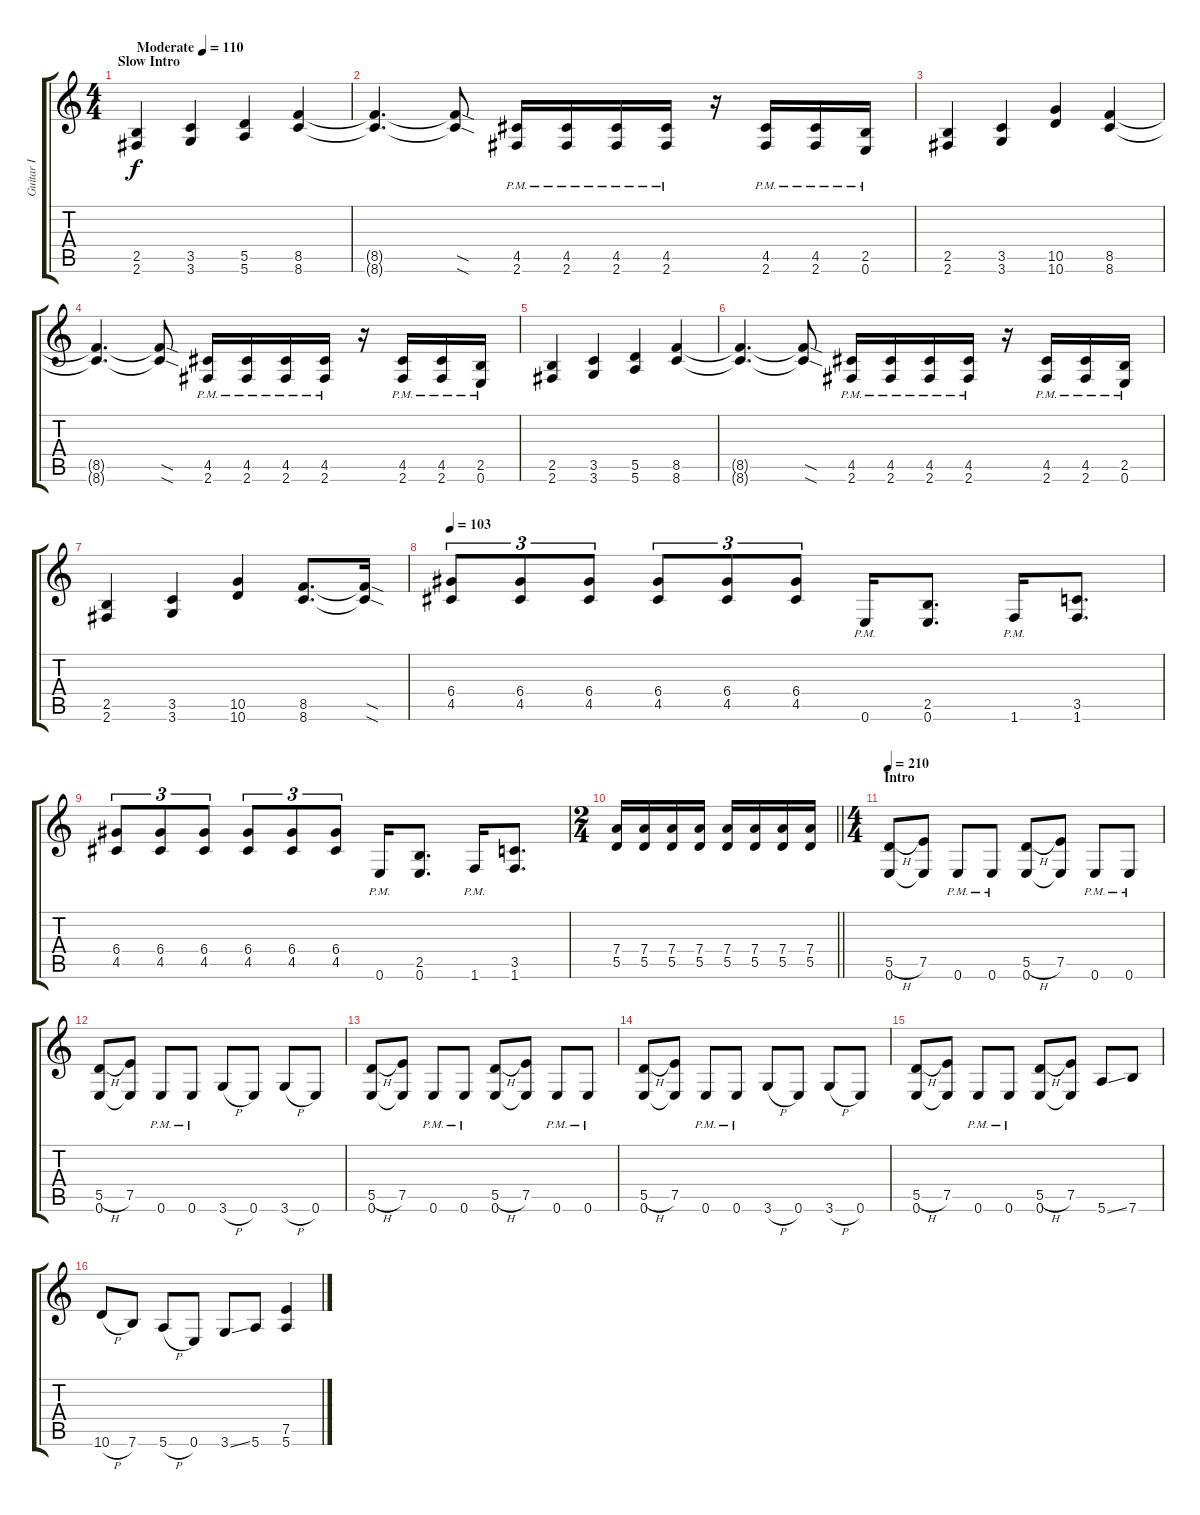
\track ("Guitar I" "Guitar I") {instrument overdrivenguitar}
\staff {score tabs}
\tuning (E4 B3 G3 D3 A2 E2) {hide}
\ts (4 4)
\section ("" "Slow Intro")
\tempo (110 "Moderate")
\clef g2
\ks c
(2.5 2.6).4{dy f instrument overdrivenguitar} (3.5 3.6).4 (5.5 5.6).4 (8.5 8.6).4 |
(8.5{t} 8.6{t}).4{d} (8.5{sod t} 8.6{sod t}).8 (4.5{pm} 2.6{pm}).16 (4.5{pm} 2.6{pm}).16 (4.5{pm} 2.6{pm}).16 (4.5{pm} 2.6{pm}).16 r.16 (4.5{pm} 2.6{pm}).16 (4.5{pm} 2.6{pm}).16 (2.5{pm} 0.6{pm}).16 |
(2.5 2.6).4 (3.5 3.6).4 (10.5 10.6).4 (8.5 8.6).4 |
(8.5{t} 8.6{t}).4{d} (8.5{sod t} 8.6{sod t}).8 (4.5{pm} 2.6{pm}).16 (4.5{pm} 2.6{pm}).16 (4.5{pm} 2.6{pm}).16 (4.5{pm} 2.6{pm}).16 r.16 (4.5{pm} 2.6{pm}).16 (4.5{pm} 2.6{pm}).16 (2.5{pm} 0.6{pm}).16 |
(2.5 2.6).4 (3.5 3.6).4 (5.5 5.6).4 (8.5 8.6).4 |
(8.5{t} 8.6{t}).4{d} (8.5{sod t} 8.6{sod t}).8 (4.5{pm} 2.6{pm}).16 (4.5{pm} 2.6{pm}).16 (4.5{pm} 2.6{pm}).16 (4.5{pm} 2.6{pm}).16 r.16 (4.5{pm} 2.6{pm}).16 (4.5{pm} 2.6{pm}).16 (2.5{pm} 0.6{pm}).16 |
(2.5 2.6).4 (3.5 3.6).4 (10.5 10.6).4 (8.5 8.6).8{d} (8.5{sod t} 8.6{sod t}).16 |
\tempo 103
(6.4 4.5).8{tu (3 2)} (6.4 4.5).8{tu (3 2)} (6.4 4.5).8{tu (3 2)} (6.4 4.5).8{tu (3 2)} (6.4 4.5).8{tu (3 2)} (6.4 4.5).8{tu (3 2)} 0.6{pm}.16 (2.5 0.6).8{d} 1.6{pm}.16 (3.5 1.6).8{d} |
(6.4 4.5).8{tu (3 2)} (6.4 4.5).8{tu (3 2)} (6.4 4.5).8{tu (3 2)} (6.4 4.5).8{tu (3 2)} (6.4 4.5).8{tu (3 2)} (6.4 4.5).8{tu (3 2)} 0.6{pm}.16 (2.5 0.6).8{d} 1.6{pm}.16 (3.5 1.6).8{d} |
\ts (2 4)
\barLineRight lightlight
(7.4 5.5).16 (7.4 5.5).16 (7.4 5.5).16 (7.4 5.5).16 (7.4 5.5).16 (7.4 5.5).16 (7.4 5.5).16 (7.4 5.5).16 |
\ts (4 4)
\section ("" "Intro")
\tempo 210
(5.5{h} 0.6).8 (7.5 0.6{t}).8 0.6{pm}.8 0.6{pm}.8 (5.5{h} 0.6).8 (7.5 0.6{t}).8 0.6{pm}.8 0.6{pm}.8 |
(5.5{h} 0.6).8 (7.5 0.6{t}).8 0.6{pm}.8 0.6{pm}.8 3.6{h}.8 0.6.8 3.6{h}.8 0.6.8 |
(5.5{h} 0.6).8 (7.5 0.6{t}).8 0.6{pm}.8 0.6{pm}.8 (5.5{h} 0.6).8 (7.5 0.6{t}).8 0.6{pm}.8 0.6{pm}.8 |
(5.5{h} 0.6).8 (7.5 0.6{t}).8 0.6{pm}.8 0.6{pm}.8 3.6{h}.8 0.6.8 3.6{h}.8 0.6.8 |
(5.5{h} 0.6).8 (7.5 0.6{t}).8 0.6{pm}.8 0.6{pm}.8 (5.5{h} 0.6).8 (7.5 0.6{t}).8 5.6{ss}.8 7.6.8 |
10.6{h}.8 7.6.8 5.6{h}.8 0.6.8 3.6{ss}.8 5.6.8 (7.5 5.6).4
